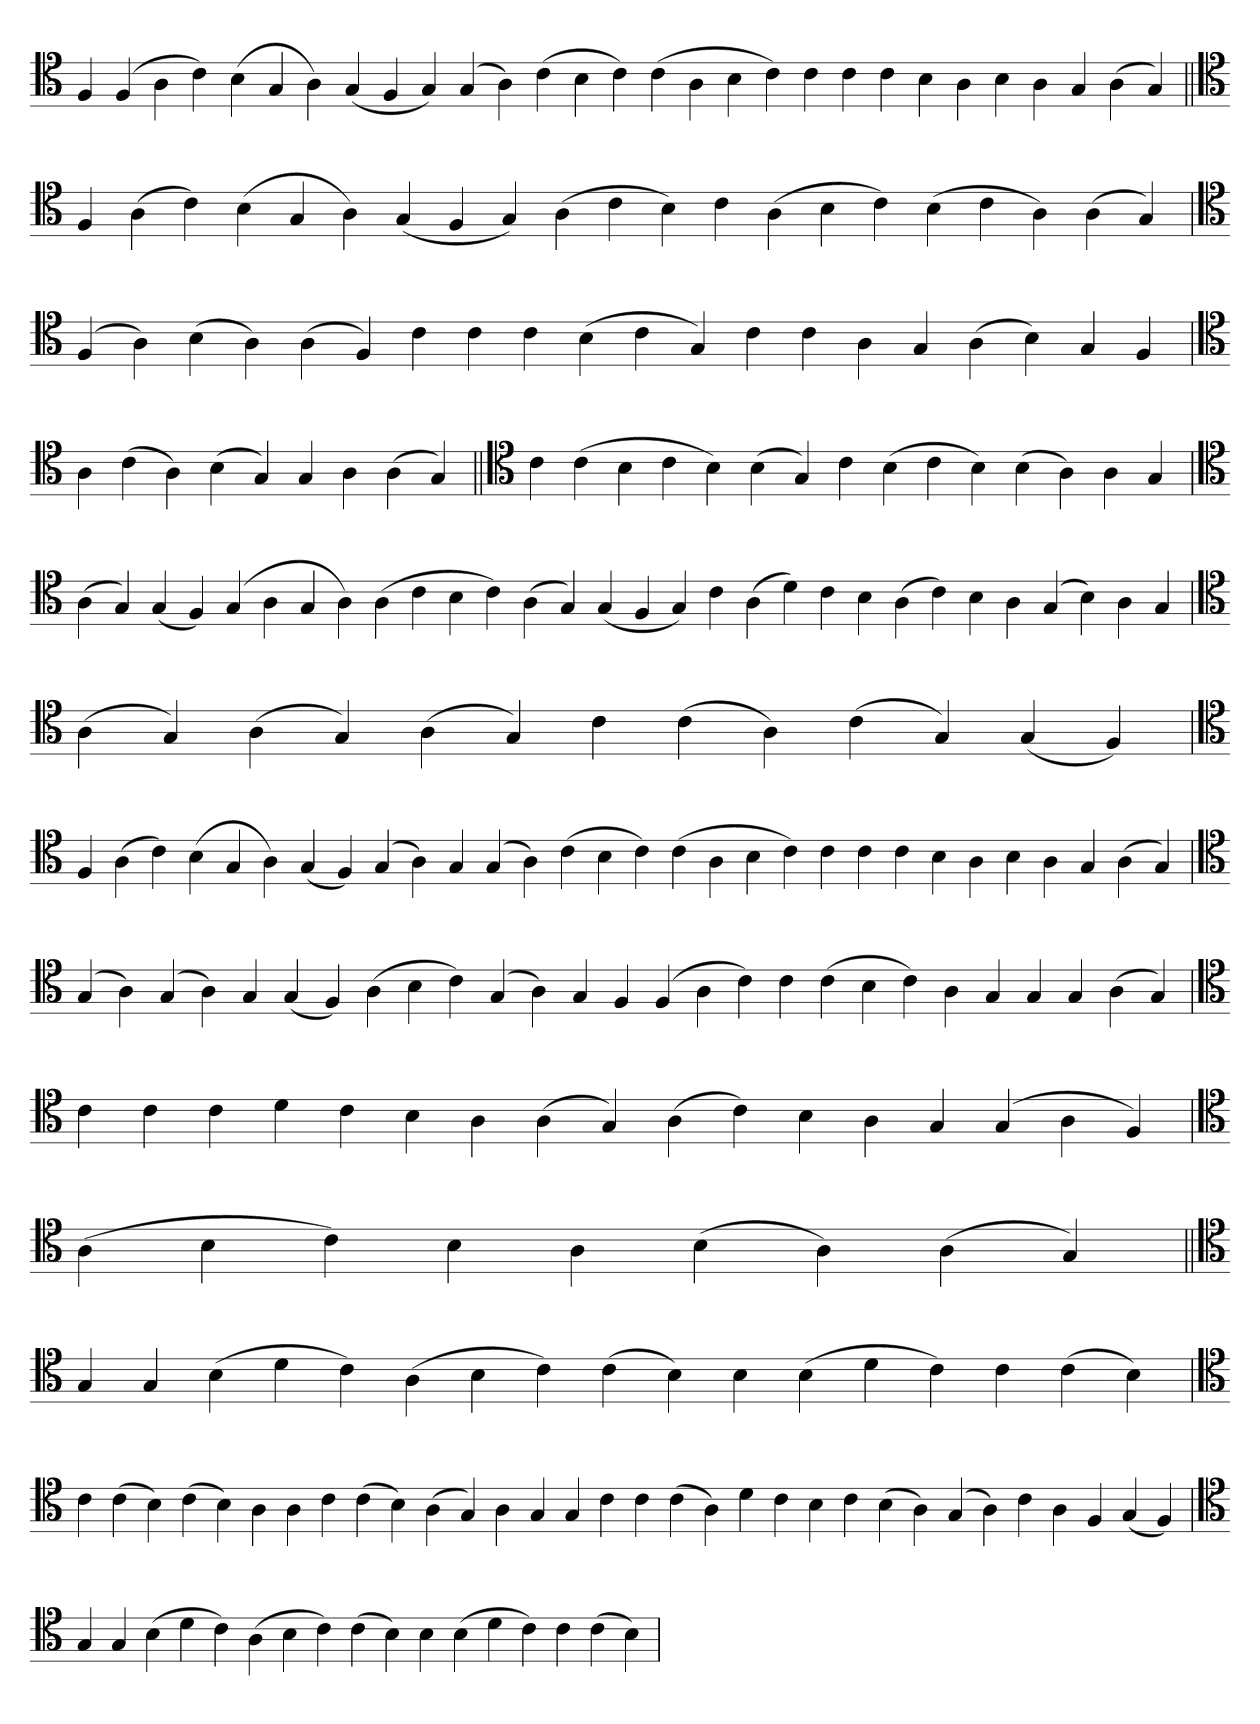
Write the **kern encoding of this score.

**kern
*part1
*staff1
*clefC4
=
4F
(4F
4A
4c)
(4B
4G
4A)
(4G
4F
4G)
(4G
4A)
(4c
4B
4c)
(4c
4A
4B
4c)
4c
4c
4c
4B
4A
4B
4A
4G
(4A
4G)
=||
*clefC4
4F
(4A
4c)
(4B
4G
4A)
(4G
4F
4G)
(4A
4c
4B)
4c
(4A
4B
4c)
(4B
4c
4A)
(4A
4G)
='
*clefC4
(4F
4A)
(4B
4A)
(4A
4F)
4c
4c
4c
(4B
4c
4G)
4c
4c
4A
4G
(4A
4B)
4G
4F
=`
*clefC4
4A
(4c
4A)
(4B
4G)
4G
4A
(4A
4G)
=||
*clefC4
4c
(4c
4B
4c
4B)
(4B
4G)
4c
(4B
4c
4B)
(4B
4A)
4A
4G
='
*clefC4
(4A
4G)
(4G
4F)
(4G
4A
4G
4A)
(4A
4c
4B
4c)
(4A
4G)
(4G
4F
4G)
4c
(4A
4d)
4c
4B
(4A
4c)
4B
4A
(4G
4B)
4A
4G
=`
*clefC4
(4A
4G)
(4A
4G)
(4A
4G)
4c
(4c
4A)
(4c
4G)
(4G
4F)
=
*clefC4
4F
(4A
4c)
(4B
4G
4A)
(4G
4F)
(4G
4A)
4G
(4G
4A)
(4c
4B
4c)
(4c
4A
4B
4c)
4c
4c
4c
4B
4A
4B
4A
4G
(4A
4G)
='
*clefC4
(4G
4A)
(4G
4A)
4G
(4G
4F)
(4A
4B
4c)
(4G
4A)
4G
4F
(4F
4A
4c)
4c
(4c
4B
4c)
4A
4G
4G
4G
(4A
4G)
=`
*clefC4
4c
4c
4c
4d
4c
4B
4A
(4A
4G)
(4A
4c)
4B
4A
4G
(4G
4A
4F)
=`
*clefC4
(4A
4B
4c)
4B
4A
(4B
4A)
(4A
4G)
=||
*clefC4
4G
4G
(4B
4d
4c)
(4A
4B
4c)
(4c
4B)
4B
(4B
4d
4c)
4c
(4c
4B)
='
*clefC4
4c
(4c
4B)
(4c
4B)
4A
4A
4c
(4c
4B)
(4A
4G)
4A
4G
4G
4c
4c
(4c
4A)
4d
4c
4B
4c
(4B
4A)
(4G
4A)
4c
4A
4F
(4G
4F)
=
*clefC4
4G
4G
(4B
4d
4c)
(4A
4B
4c)
(4c
4B)
4B
(4B
4d
4c)
4c
(4c
4B)
='
*-
